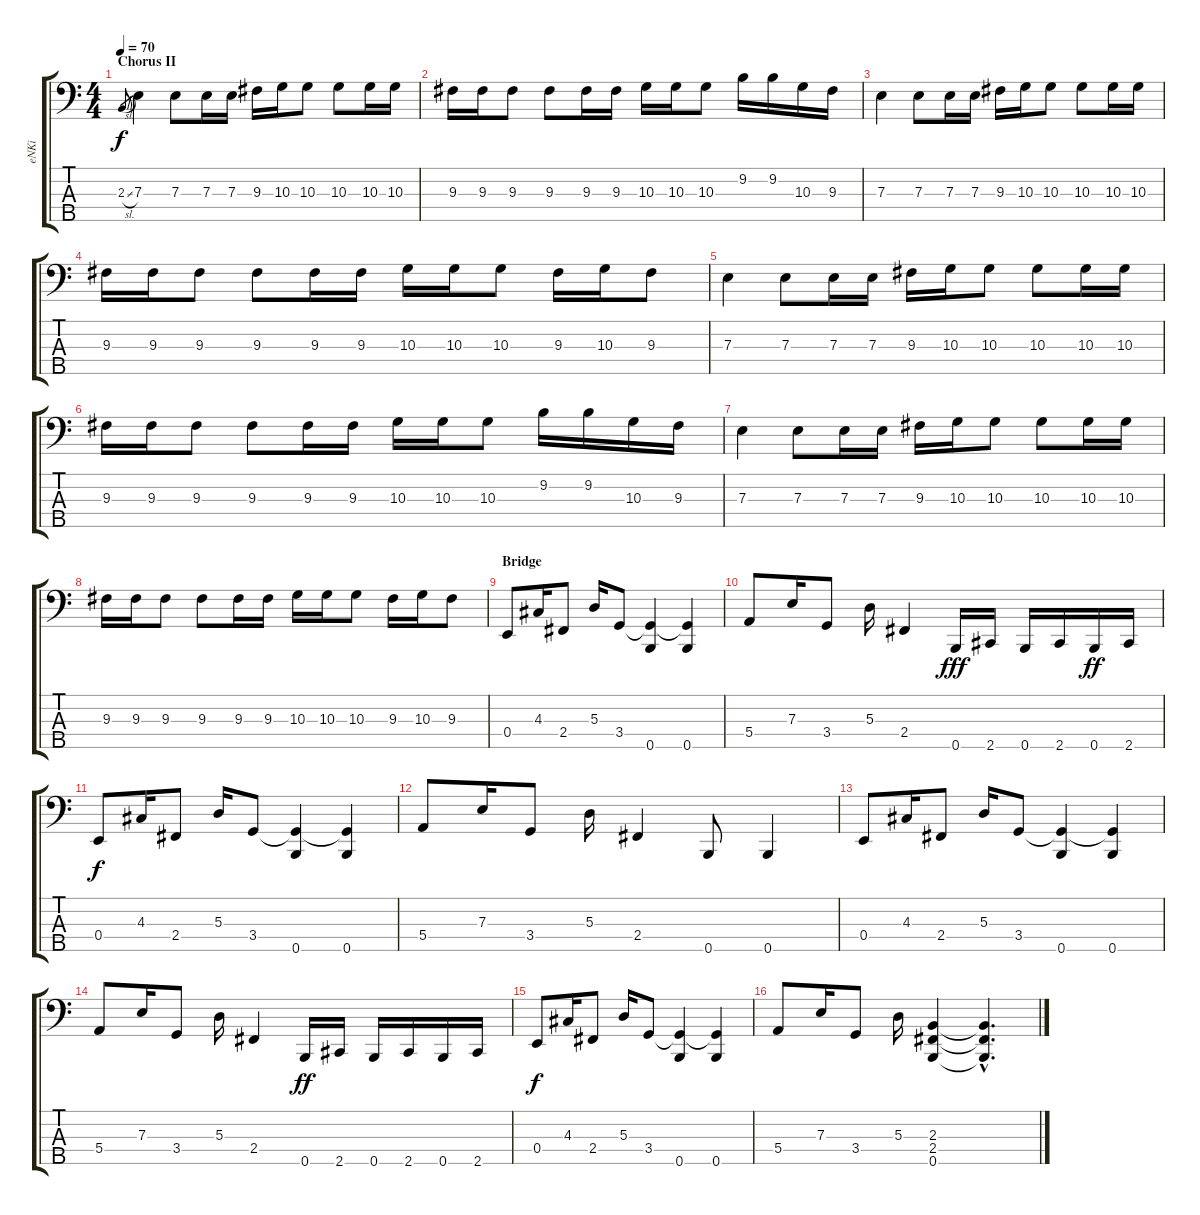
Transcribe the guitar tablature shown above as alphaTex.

\track ("eNKi" "eNKi") {instrument electricbassfinger}
\staff {score tabs}
\tuning (G2 D2 A1 E1 B0) {hide}
\ts (4 4)
\section ("" "Chorus II")
\tempo 70
\clef f4
\ks c
2.3{sl}.8{gr dy f} 7.3.4{volume 15} 7.3.8 7.3.16 7.3.16 9.3.16 10.3.16 10.3.8 10.3.8 10.3.16 10.3.16 |
9.3.16 9.3.16 9.3.8 9.3.8 9.3.16 9.3.16 10.3.16 10.3.16 10.3.8 9.2.16 9.2.16 10.3.16 9.3.16 |
7.3.4 7.3.8 7.3.16 7.3.16 9.3.16 10.3.16 10.3.8 10.3.8 10.3.16 10.3.16 |
9.3.16 9.3.16 9.3.8 9.3.8 9.3.16 9.3.16 10.3.16 10.3.16 10.3.8 9.3.16 10.3.16 9.3.8 |
7.3.4 7.3.8 7.3.16 7.3.16 9.3.16 10.3.16 10.3.8 10.3.8 10.3.16 10.3.16 |
9.3.16 9.3.16 9.3.8 9.3.8 9.3.16 9.3.16 10.3.16 10.3.16 10.3.8 9.2.16 9.2.16 10.3.16 9.3.16 |
7.3.4 7.3.8 7.3.16 7.3.16 9.3.16 10.3.16 10.3.8 10.3.8 10.3.16 10.3.16 |
9.3.16 9.3.16 9.3.8 9.3.8 9.3.16 9.3.16 10.3.16 10.3.16 10.3.8 9.3.16 10.3.16 9.3.8 |
\section ("" "Bridge")
0.4.8{volume 16} 4.3.16 2.4.8 5.3.16 3.4.8 (3.4{t} 0.5).4 (3.4{t} 0.5).4 |
5.4.8 7.3.16 3.4.8 5.3.16 2.4.4 0.5.16{dy fff} 2.5.16 0.5.16 2.5.16 0.5.16{dy ff} 2.5.16 |
0.4.8{dy f} 4.3.16 2.4.8 5.3.16 3.4.8 (3.4{t} 0.5).4 (3.4{t} 0.5).4 |
5.4.8 7.3.16 3.4.8 5.3.16 2.4.4 0.5.8 0.5.4 |
0.4.8 4.3.16 2.4.8 5.3.16 3.4.8 (3.4{t} 0.5).4 (3.4{t} 0.5).4 |
5.4.8 7.3.16 3.4.8 5.3.16 2.4.4 0.5.16{dy ff} 2.5.16 0.5.16 2.5.16 0.5.16 2.5.16 |
0.4.8{dy f} 4.3.16 2.4.8 5.3.16 3.4.8 (3.4{t} 0.5).4 (3.4{t} 0.5).4 |
5.4.8 7.3.16 3.4.8 5.3.16 (2.3 2.4 0.5).4 (2.3{hac t} 2.4{hac t} 0.5{hac t}).4{d}
